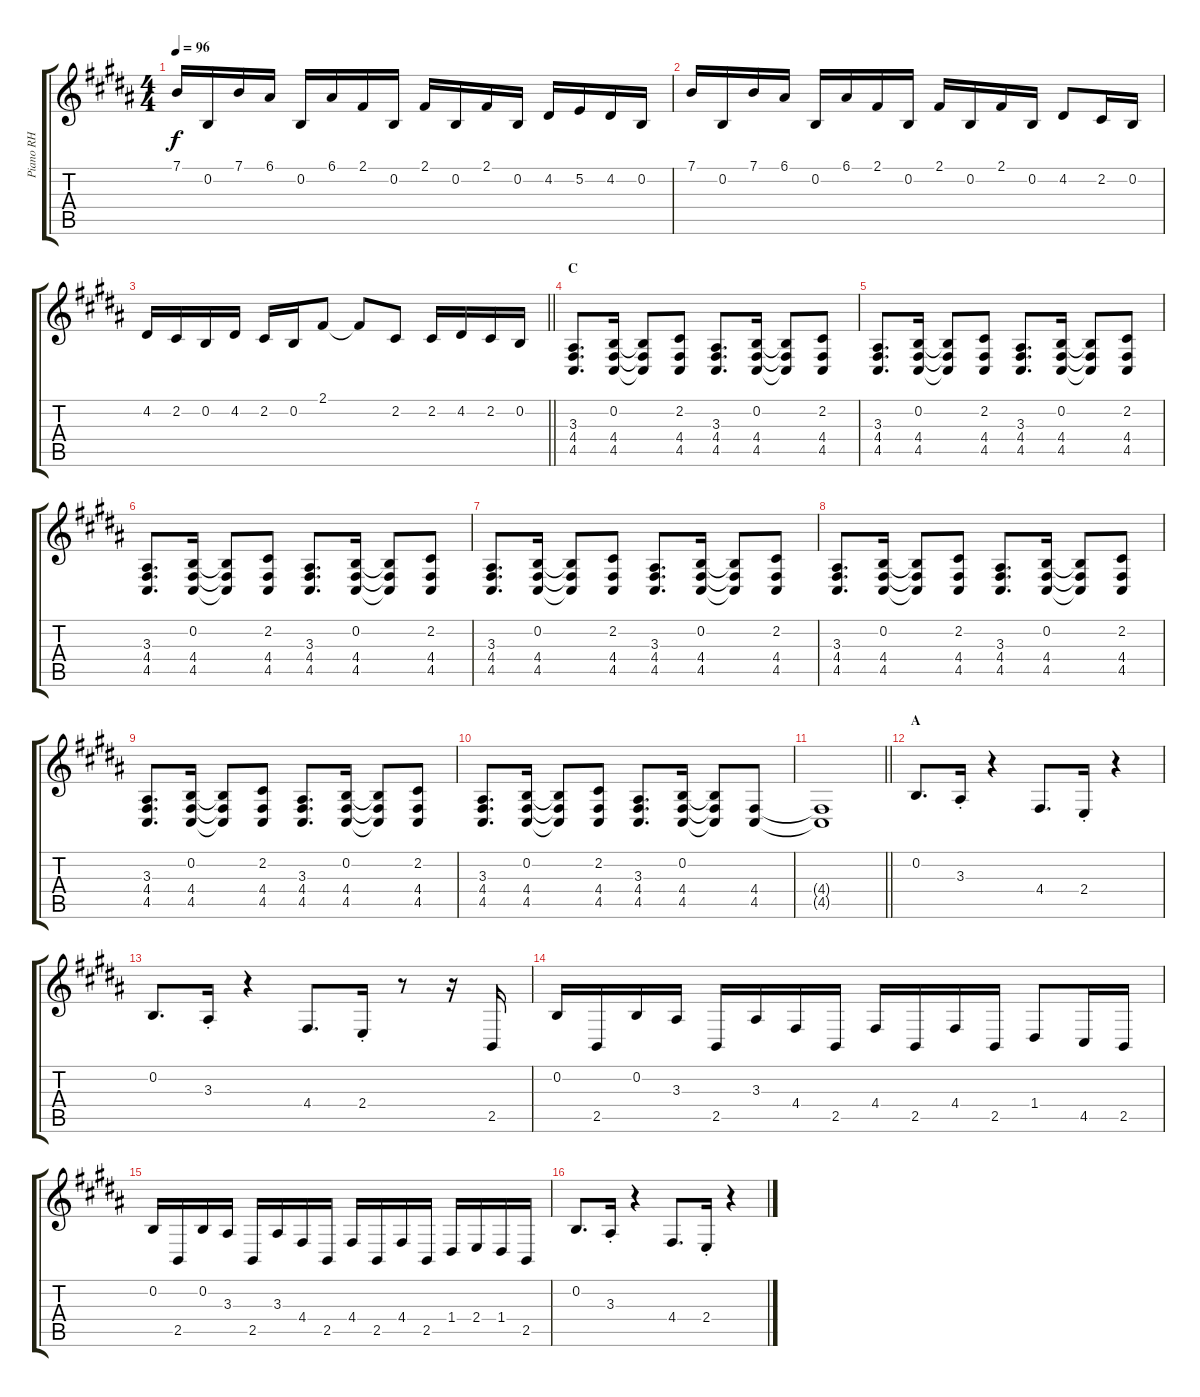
\track ("Piano RH" "Piano RH") {instrument brightacousticpiano}
\staff {score tabs}
\tuning (E4 B3 G3 D3 A2 E2) {hide}
\ts (4 4)
\tempo 96
\clef g2
\ks b
7.1.16{dy f} 0.2.16 7.1.16 6.1.16 0.2.16 6.1.16 2.1.16 0.2.16 2.1.16 0.2.16 2.1.16 0.2.16 4.2.16 5.2.16 4.2.16 0.2.16 |
7.1.16 0.2.16 7.1.16 6.1.16 0.2.16 6.1.16 2.1.16 0.2.16 2.1.16 0.2.16 2.1.16 0.2.16 4.2.8 2.2.16 0.2.16 |
\barLineRight lightlight
4.2.16 2.2.16 0.2.16 4.2.16 2.2.16 0.2.16 2.1.8 2.1{t}.8 2.2.8 2.2.16 4.2.16 2.2.16 0.2.16 |
\section ("" "C")
(3.3 4.4 4.5).8{d} (0.2 4.4 4.5).16 (0.2{t} 4.4{t} 4.5{t}).8 (2.2 4.4 4.5).8 (3.3 4.4 4.5).8{d} (0.2 4.4 4.5).16 (0.2{t} 4.4{t} 4.5{t}).8 (2.2 4.4 4.5).8 |
(3.3 4.4 4.5).8{d} (0.2 4.4 4.5).16 (0.2{t} 4.4{t} 4.5{t}).8 (2.2 4.4 4.5).8 (3.3 4.4 4.5).8{d} (0.2 4.4 4.5).16 (0.2{t} 4.4{t} 4.5{t}).8 (2.2 4.4 4.5).8 |
(3.3 4.4 4.5).8{d} (0.2 4.4 4.5).16 (0.2{t} 4.4{t} 4.5{t}).8 (2.2 4.4 4.5).8 (3.3 4.4 4.5).8{d} (0.2 4.4 4.5).16 (0.2{t} 4.4{t} 4.5{t}).8 (2.2 4.4 4.5).8 |
(3.3 4.4 4.5).8{d} (0.2 4.4 4.5).16 (0.2{t} 4.4{t} 4.5{t}).8 (2.2 4.4 4.5).8 (3.3 4.4 4.5).8{d} (0.2 4.4 4.5).16 (0.2{t} 4.4{t} 4.5{t}).8 (2.2 4.4 4.5).8 |
(3.3 4.4 4.5).8{d} (0.2 4.4 4.5).16 (0.2{t} 4.4{t} 4.5{t}).8 (2.2 4.4 4.5).8 (3.3 4.4 4.5).8{d} (0.2 4.4 4.5).16 (0.2{t} 4.4{t} 4.5{t}).8 (2.2 4.4 4.5).8 |
(3.3 4.4 4.5).8{d} (0.2 4.4 4.5).16 (0.2{t} 4.4{t} 4.5{t}).8 (2.2 4.4 4.5).8 (3.3 4.4 4.5).8{d} (0.2 4.4 4.5).16 (0.2{t} 4.4{t} 4.5{t}).8 (2.2 4.4 4.5).8 |
(3.3 4.4 4.5).8{d} (0.2 4.4 4.5).16 (0.2{t} 4.4{t} 4.5{t}).8 (2.2 4.4 4.5).8 (3.3 4.4 4.5).8{d} (0.2 4.4 4.5).16 (0.2{t} 4.4{t} 4.5{t}).8 (4.4 4.5).8 |
\barLineRight lightlight
(4.4{t} 4.5{t}).1 |
\section ("" "A")
0.2.8{d} 3.3{st}.16 r.4 4.4.8{d} 2.4{st}.16 r.4 |
0.2.8{d} 3.3{st}.16 r.4 4.4.8{d} 2.4{st}.16 r.8 r.16 2.5.16 |
0.2.16 2.5.16 0.2.16 3.3.16 2.5.16 3.3.16 4.4.16 2.5.16 4.4.16 2.5.16 4.4.16 2.5.16 1.4.8 4.5.16 2.5.16 |
0.2.16 2.5.16 0.2.16 3.3.16 2.5.16 3.3.16 4.4.16 2.5.16 4.4.16 2.5.16 4.4.16 2.5.16 1.4.16 2.4.16 1.4.16 2.5.16 |
0.2.8{d} 3.3{st}.16 r.4 4.4.8{d} 2.4{st}.16 r.4
